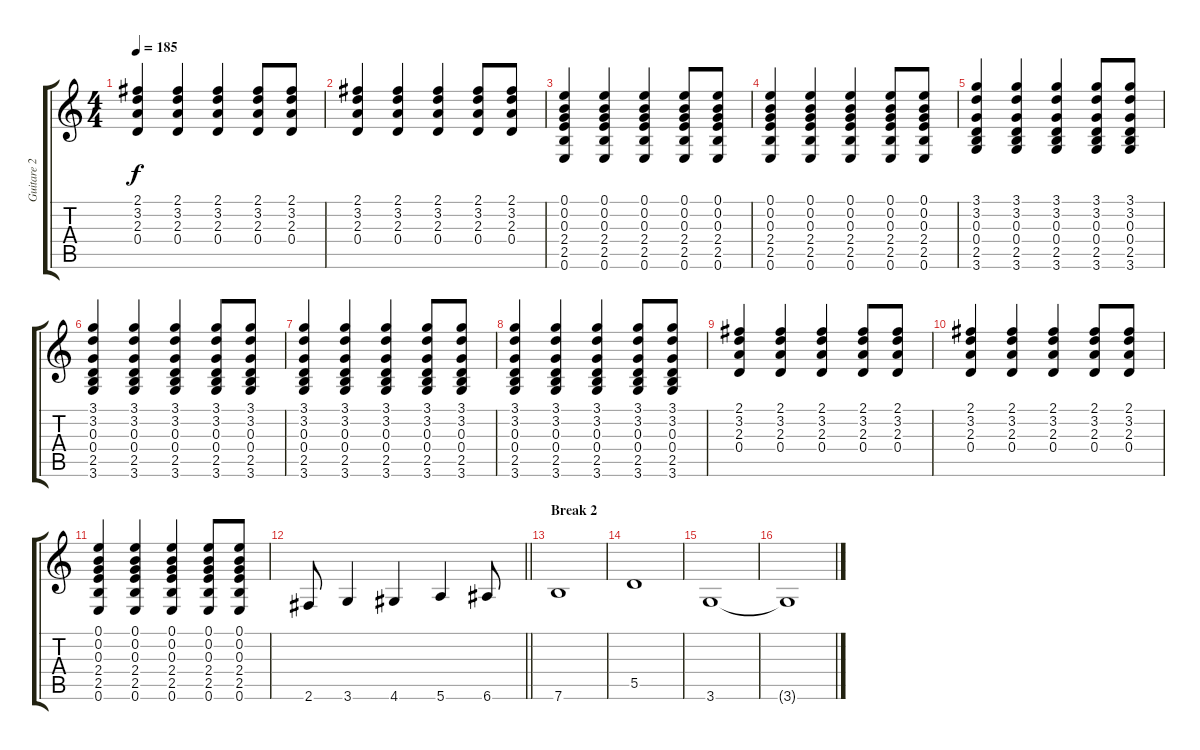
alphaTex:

\track ("Guitare 2" "Guitare 2") {instrument electricguitarjazz}
\staff {score tabs}
\tuning (E4 B3 G3 D3 A2 E2) {hide}
\ts (4 4)
\tempo 185
\clef g2
\ks c
(2.1 3.2 2.3 0.4).4{dy f} (2.1 3.2 2.3 0.4).4 (2.1 3.2 2.3 0.4).4 (2.1 3.2 2.3 0.4).8 (2.1 3.2 2.3 0.4).8 |
(2.1 3.2 2.3 0.4).4 (2.1 3.2 2.3 0.4).4 (2.1 3.2 2.3 0.4).4 (2.1 3.2 2.3 0.4).8 (2.1 3.2 2.3 0.4).8 |
(0.1 0.2 0.3 2.4 2.5 0.6).4 (0.1 0.2 0.3 2.4 2.5 0.6).4 (0.1 0.2 0.3 2.4 2.5 0.6).4 (0.1 0.2 0.3 2.4 2.5 0.6).8 (0.1 0.2 0.3 2.4 2.5 0.6).8 |
(0.1 0.2 0.3 2.4 2.5 0.6).4 (0.1 0.2 0.3 2.4 2.5 0.6).4 (0.1 0.2 0.3 2.4 2.5 0.6).4 (0.1 0.2 0.3 2.4 2.5 0.6).8 (0.1 0.2 0.3 2.4 2.5 0.6).8 |
(3.1 3.2 0.3 0.4 2.5 3.6).4 (3.1 3.2 0.3 0.4 2.5 3.6).4 (3.1 3.2 0.3 0.4 2.5 3.6).4 (3.1 3.2 0.3 0.4 2.5 3.6).8 (3.1 3.2 0.3 0.4 2.5 3.6).8 |
(3.1 3.2 0.3 0.4 2.5 3.6).4 (3.1 3.2 0.3 0.4 2.5 3.6).4 (3.1 3.2 0.3 0.4 2.5 3.6).4 (3.1 3.2 0.3 0.4 2.5 3.6).8 (3.1 3.2 0.3 0.4 2.5 3.6).8 |
(3.1 3.2 0.3 0.4 2.5 3.6).4 (3.1 3.2 0.3 0.4 2.5 3.6).4 (3.1 3.2 0.3 0.4 2.5 3.6).4 (3.1 3.2 0.3 0.4 2.5 3.6).8 (3.1 3.2 0.3 0.4 2.5 3.6).8 |
(3.1 3.2 0.3 0.4 2.5 3.6).4 (3.1 3.2 0.3 0.4 2.5 3.6).4 (3.1 3.2 0.3 0.4 2.5 3.6).4 (3.1 3.2 0.3 0.4 2.5 3.6).8 (3.1 3.2 0.3 0.4 2.5 3.6).8 |
(2.1 3.2 2.3 0.4).4 (2.1 3.2 2.3 0.4).4 (2.1 3.2 2.3 0.4).4 (2.1 3.2 2.3 0.4).8 (2.1 3.2 2.3 0.4).8 |
(2.1 3.2 2.3 0.4).4 (2.1 3.2 2.3 0.4).4 (2.1 3.2 2.3 0.4).4 (2.1 3.2 2.3 0.4).8 (2.1 3.2 2.3 0.4).8 |
(0.1 0.2 0.3 2.4 2.5 0.6).4 (0.1 0.2 0.3 2.4 2.5 0.6).4 (0.1 0.2 0.3 2.4 2.5 0.6).4 (0.1 0.2 0.3 2.4 2.5 0.6).8 (0.1 0.2 0.3 2.4 2.5 0.6).8 |
\barLineRight lightlight
2.6.8 3.6.4 4.6.4 5.6.4 6.6.8 |
\section ("" "Break 2")
7.6.1 |
5.5.1 |
3.6.1 |
3.6{t}.1
